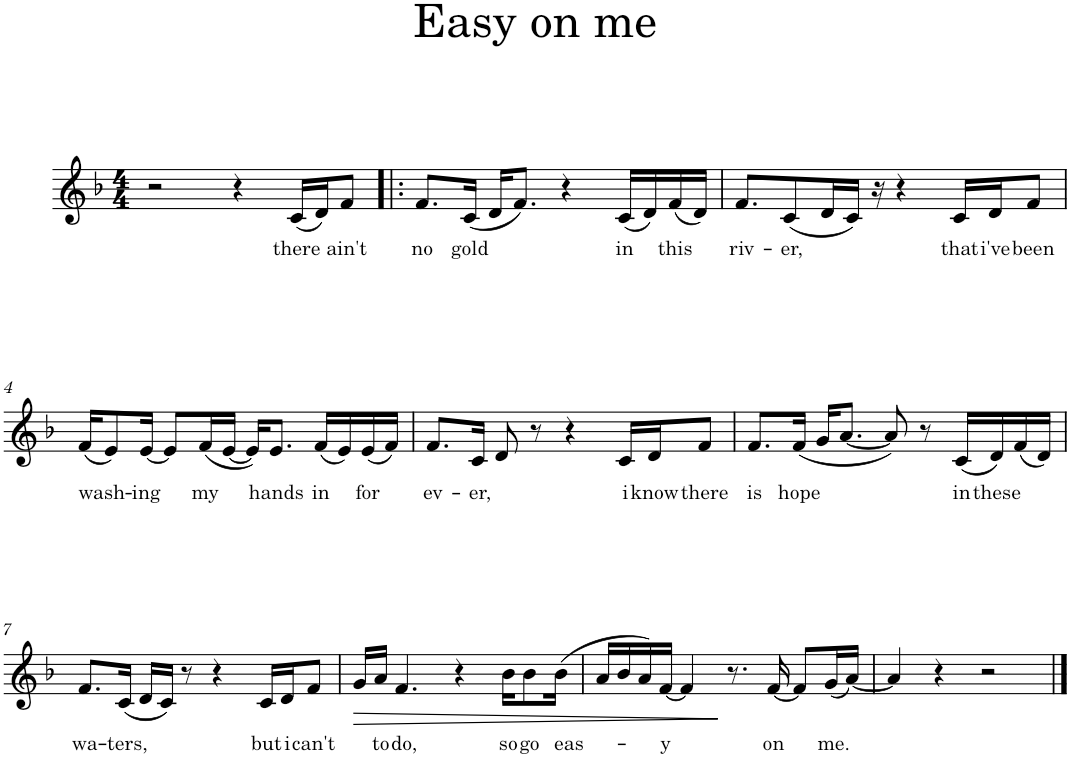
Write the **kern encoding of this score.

**kern	**text	**dynam
*part1	*part1	*part1
*staff1	*staff1	*staff1
*I"Piano	*	*
*I'Pno.	*	*
*clefG2	*	*
*k[b-]	*	*
*M4/4	*	*
=1	=1	=1
2r	.	.
4r	.	.
!	!LO:LY:b	!
(<16c/LL	there	.
16d/J)	.	.
!	!LO:LY:b	!
8f/J	ain't	.
=2!|:	=2!|:	=2!|:
!	!LO:LY:b	!
8.f/L	no	.
!	!LO:LY:b	!
(<16c/Jk	gold	.
16d/KL	.	.
8.f/J)	.	.
4r	.	.
!	!LO:LY:b	!
(<16c/LL	in	.
16d/)	.	.
!	!LO:LY:b	!
(<16f/	this	.
16d/JJ)	.	.
=3	=3	=3
!	!LO:LY:b	!
8.f/L	riv-	.
!	!LO:LY:b	!
(<8c/	-er,	.
16d/L	.	.
16c/JJ)	.	.
16r	.	.
4r	.	.
!	!LO:LY:b	!
16c/LL	that	.
!	!LO:LY:b	!
16d/J	i've	.
!	!LO:LY:b	!
8f/J	been	.
!!LO:LB:g=z
=4	=4	=4
!	!LO:LY:b	!
(<16f/KL	wash-	.
8e/)	.	.
!	!LO:LY:b	!
[16e/Jk	-ing	.
8e/L]	.	.
!	!LO:LY:b	!
(<16f/L	my	.
[16e/JJ	.	.
16e/KL])	.	.
!	!LO:LY:b	!
8.e/J	hands	.
!	!LO:LY:b	!
(<16f/LL	in	.
16e/)	.	.
!	!LO:LY:b	!
(<16e/	for	.
16f/JJ)	.	.
=5	=5	=5
!	!LO:LY:b	!
8.f/L	ev-	.
!	!LO:LY:b	!
16c/Jk	-er,	.
8d/	.	.
8r	.	.
4r	.	.
!	!LO:LY:b	!
16c/LL	i	.
!	!LO:LY:b	!
16d/J	know	.
!	!LO:LY:b	!
8f/J	there	.
=6	=6	=6
!	!LO:LY:b	!
8.f/L	is	.
!	!LO:LY:b	!
(<16f/Jk	hope	.
16g/KL	.	.
[8.a/J	.	.
8a/])	.	.
8r	.	.
!	!LO:LY:b	!
(<16c/LL	in	.
!	!LO:LY:b	!
16d/)	these	.
(<16f/	.	.
16d/JJ)	.	.
!!LO:LB:g=z
=7	=7	=7
!	!LO:LY:b	!
8.f/L	wa-	.
!	!LO:LY:b	!
(<16c/Jk	-ters,	.
16d/LL	.	.
16c/JJ)	.	.
8r	.	.
4r	.	.
!	!LO:LY:b	!
16c/LL	but	.
!	!LO:LY:b	!
16d/J	i	.
!	!LO:LY:b	!
8f/J	can't	.
=8	=8	=8
!	!	!LO:HP:b
16g/LL	.	>
!	!LO:LY:b	!
16a/JJ	to	.
!	!LO:LY:b	!
4.f/	do,	.
4r	.	.
!	!LO:LY:b	!
16b-\KL	so	.
!	!LO:LY:b	!
8b-\	go	.
!	!LO:LY:b	!
(>16b-\Jk	eas-	.
=9	=9	=9
16a/LL	.	.
16b-/	.	.
16a/)	.	.
!	!LO:LY:b	!
[16f/JJ	-y	.
4f/]	.	.
8.r	.	]
!	!LO:LY:b	!
[16f/	on	.
8f/L]	.	.
!	!LO:LY:b	!
(<16g/L	me.	.
[16a/JJ)	.	.
=10	=10	=10
4a/]	.	.
4r	.	.
2r	.	.
==	==	==
*-	*-	*-
